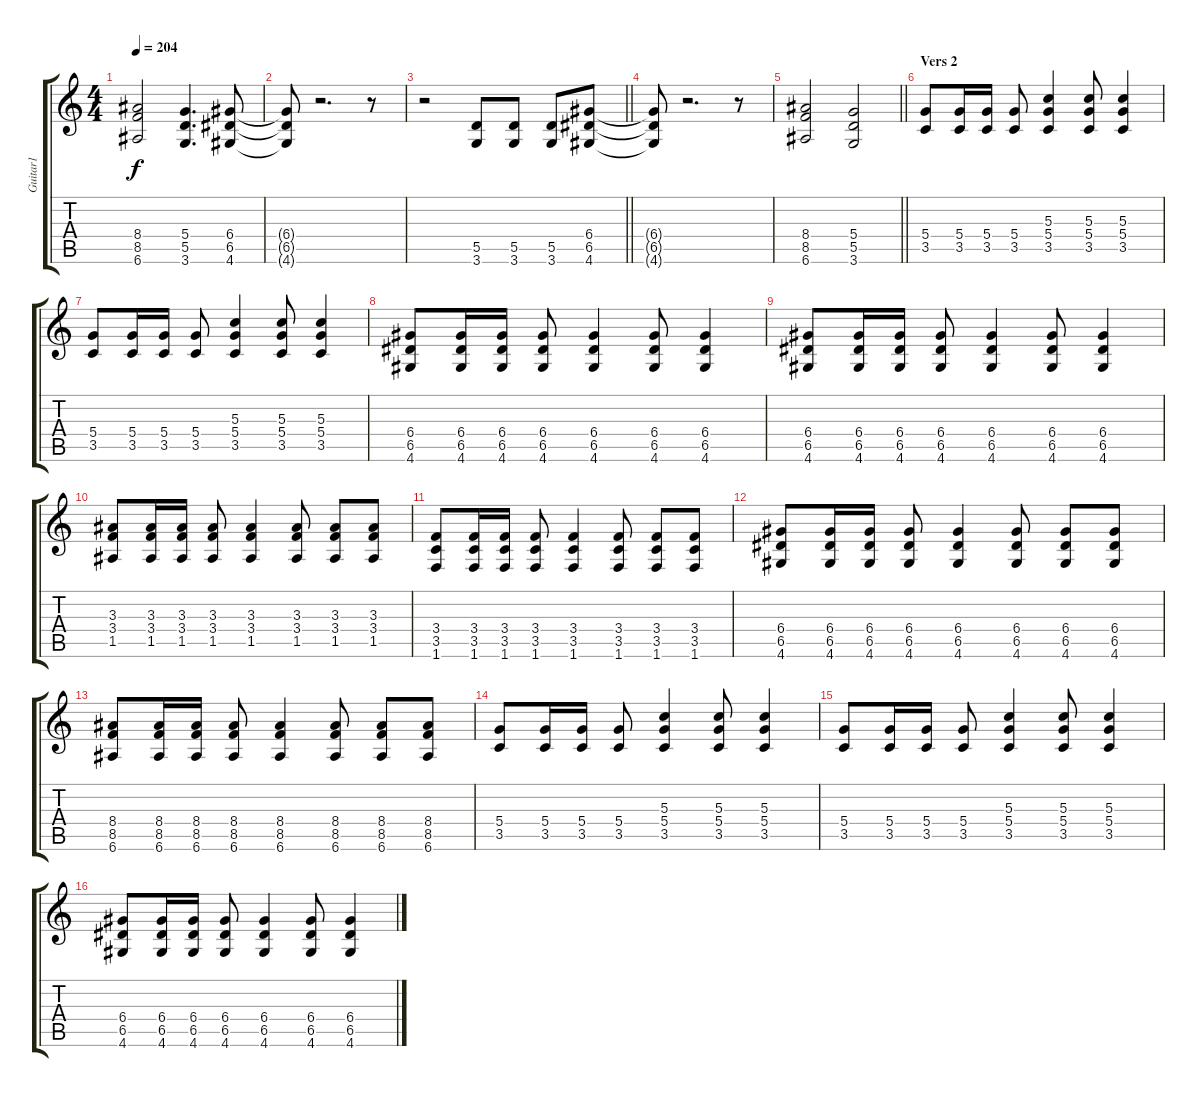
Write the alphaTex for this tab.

\track ("Guitar1" "Guitar1") {instrument overdrivenguitar}
\staff {score tabs}
\tuning (E4 B3 G3 D3 A2 E2) {hide}
\ts (4 4)
\tempo 204
\clef g2
\ks c
(8.4 8.5 6.6).2{dy f} (5.4 5.5 3.6).4{d} (6.4 6.5 4.6).8 |
(6.4{t} 6.5{t} 4.6{t}).8 r.2{d} r.8 |
\barLineRight lightlight
r.2 (5.5 3.6).8 (5.5 3.6).8 (5.5 3.6).8 (6.4 6.5 4.6).8 |
(6.4{t} 6.5{t} 4.6{t}).8 r.2{d} r.8 |
\barLineRight lightlight
(8.4 8.5 6.6).2 (5.4 5.5 3.6).2 |
\section ("" "Vers 2")
(5.4 3.5).8 (5.4 3.5).16 (5.4 3.5).16 (5.4 3.5).8 (5.3 5.4 3.5).4 (5.3 5.4 3.5).8 (5.3 5.4 3.5).4 |
(5.4 3.5).8 (5.4 3.5).16 (5.4 3.5).16 (5.4 3.5).8 (5.3 5.4 3.5).4 (5.3 5.4 3.5).8 (5.3 5.4 3.5).4 |
(6.4 6.5 4.6).8 (6.4 6.5 4.6).16 (6.4 6.5 4.6).16 (6.4 6.5 4.6).8 (6.4 6.5 4.6).4 (6.4 6.5 4.6).8 (6.4 6.5 4.6).4 |
(6.4 6.5 4.6).8 (6.4 6.5 4.6).16 (6.4 6.5 4.6).16 (6.4 6.5 4.6).8 (6.4 6.5 4.6).4 (6.4 6.5 4.6).8 (6.4 6.5 4.6).4 |
(3.3 3.4 1.5).8 (3.3 3.4 1.5).16 (3.3 3.4 1.5).16 (3.3 3.4 1.5).8 (3.3 3.4 1.5).4 (3.3 3.4 1.5).8 (3.3 3.4 1.5).8 (3.3 3.4 1.5).8 |
(3.4 3.5 1.6).8 (3.4 3.5 1.6).16 (3.4 3.5 1.6).16 (3.4 3.5 1.6).8 (3.4 3.5 1.6).4 (3.4 3.5 1.6).8 (3.4 3.5 1.6).8 (3.4 3.5 1.6).8 |
(6.4 6.5 4.6).8 (6.4 6.5 4.6).16 (6.4 6.5 4.6).16 (6.4 6.5 4.6).8 (6.4 6.5 4.6).4 (6.4 6.5 4.6).8 (6.4 6.5 4.6).8 (6.4 6.5 4.6).8 |
(8.4 8.5 6.6).8 (8.4 8.5 6.6).16 (8.4 8.5 6.6).16 (8.4 8.5 6.6).8 (8.4 8.5 6.6).4 (8.4 8.5 6.6).8 (8.4 8.5 6.6).8 (8.4 8.5 6.6).8 |
(5.4 3.5).8 (5.4 3.5).16 (5.4 3.5).16 (5.4 3.5).8 (5.3 5.4 3.5).4 (5.3 5.4 3.5).8 (5.3 5.4 3.5).4 |
(5.4 3.5).8 (5.4 3.5).16 (5.4 3.5).16 (5.4 3.5).8 (5.3 5.4 3.5).4 (5.3 5.4 3.5).8 (5.3 5.4 3.5).4 |
(6.4 6.5 4.6).8 (6.4 6.5 4.6).16 (6.4 6.5 4.6).16 (6.4 6.5 4.6).8 (6.4 6.5 4.6).4 (6.4 6.5 4.6).8 (6.4 6.5 4.6).4
